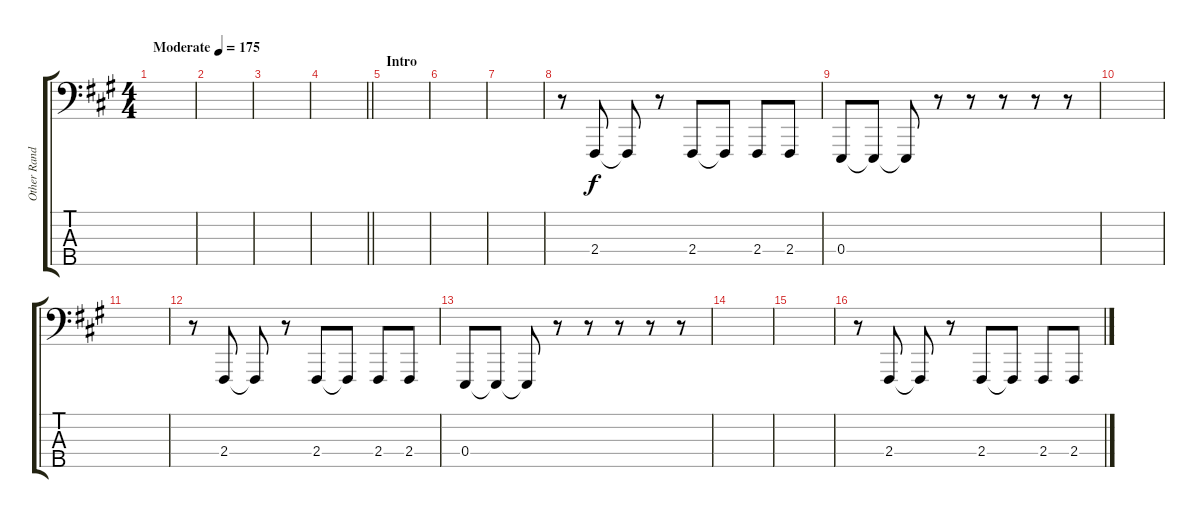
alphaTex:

\track ("Other Random Effects" "Other Rand") {instrument lead2sawtooth}
\staff {score tabs}
\tuning (G2 D2 A1 E1 B0) {hide}
\ts (4 4)
\tempo (175 "Moderate")
\clef f4
\ks f#minor
|
|
|
\barLineRight lightlight
|
\section ("" "Intro")
|
|
|
r.8 2.4.8 2.4{t}.8 r.8 2.4.8 2.4{t}.8 2.4.8 2.4.8 |
0.4.8 0.4{t}.8 0.4{t}.8 r.8 r.8 r.8 r.8 r.8 |
|
|
r.8 2.4.8 2.4{t}.8 r.8 2.4.8 2.4{t}.8 2.4.8 2.4.8 |
0.4.8 0.4{t}.8 0.4{t}.8 r.8 r.8 r.8 r.8 r.8 |
|
|
r.8 2.4.8 2.4{t}.8 r.8 2.4.8 2.4{t}.8 2.4.8 2.4.8
